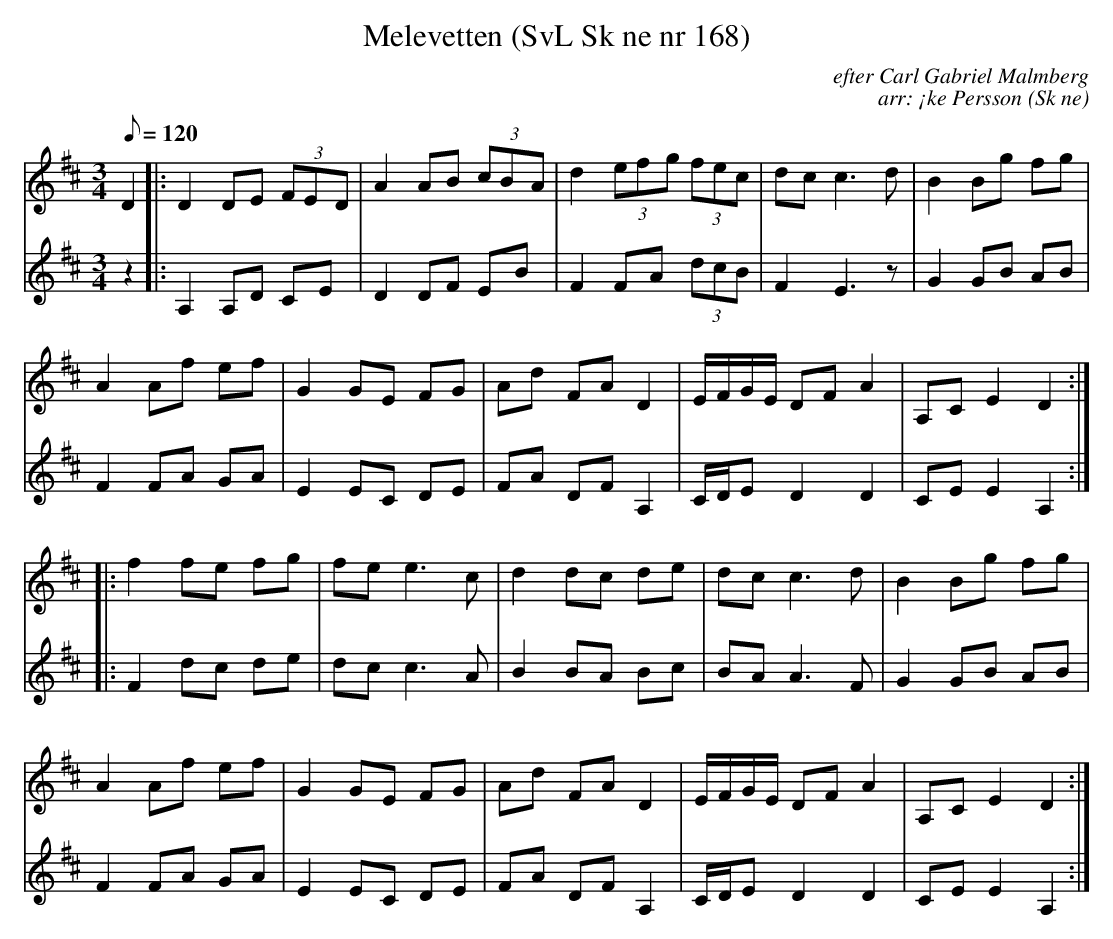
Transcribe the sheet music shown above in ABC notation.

X:1
T:Melevetten (SvL Sk ne nr 168)
C:efter Carl Gabriel Malmberg
C:arr: ¡ke Persson
M:3/4
L:1/8
O:Sk ne
Q:120
K:D
V:1
D2 |: D2 DE (3FED | A2 AB (3cBA | d2 (3efg (3fec | dc c3 d | B2 Bg fg |
 A2 Af ef | G2 GE FG | Ad FA D2 | E/2F/2G/2E/2 DF A2 | A,C E2 D2 ::
f2 fe fg | fe e3 c | d2 dc de | dc c3 d | B2 Bg fg |
 A2 Af ef | G2 GE FG | Ad FA D2 | E/2F/2G/2E/2 DF A2 | A,C E2 D2 :|
V:2
z2 |: A,2 A,D CE | D2 DF EB | F2 FA (3dcB | F2 E3 z | G2 GB AB |
 F2 FA GA | E2 EC DE | FA DF A,2 | C/2D/2E D2 D2 | CE E2 A,2 ::
F2 dc de | dc c3 A | B2 BA Bc | BA A3 F |G2 GB AB |
 F2 FA GA | E2 EC DE | FA DF A,2 | C/2D/2E D2 D2 | CE E2 A,2 :|
